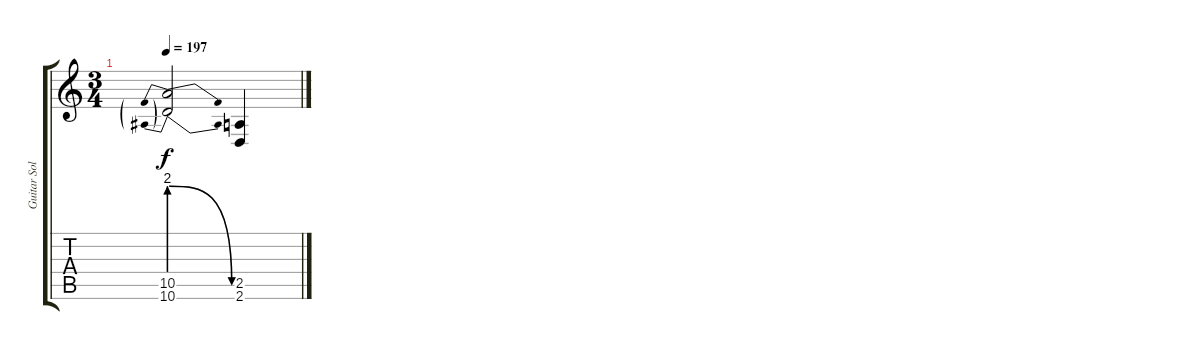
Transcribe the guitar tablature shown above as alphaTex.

\track ("Guitar Solo" "Guitar Sol") {instrument overdrivenguitar}
\staff {score tabs}
\tuning (D4 A3 F3 C3 G2 C2) {hide}
\ts (3 4)
\tempo 197
\clef g2
\ks c
(10.5{be (prebendrelease 0 8 60 0)} 10.6{be (prebendrelease 0 8 60 0)}).2{dy f} (2.5 2.6).4
